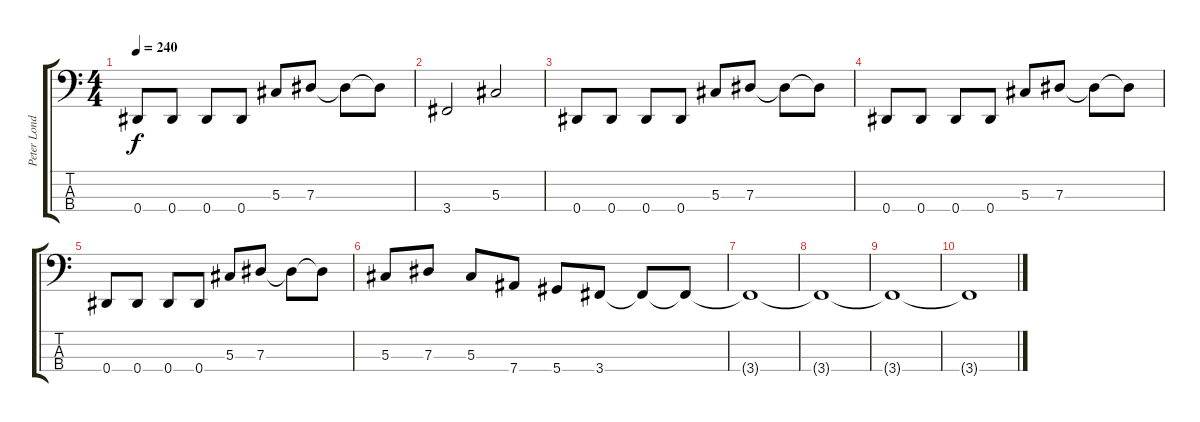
\track ("Peter London (Bass)" "Peter Lond") {instrument electricbassfinger}
\staff {score tabs}
\tuning (Gb2 Db2 Ab1 Eb1) {hide}
\ts (4 4)
\tempo 240
\clef f4
\ks c
0.4.8{dy f} 0.4.8 0.4.8 0.4.8 5.3.8 7.3.8 7.3{t}.8 7.3{t}.8 |
3.4.2 5.3.2 |
0.4.8 0.4.8 0.4.8 0.4.8 5.3.8 7.3.8 7.3{t}.8 7.3{t}.8 |
0.4.8 0.4.8 0.4.8 0.4.8 5.3.8 7.3.8 7.3{t}.8 7.3{t}.8 |
0.4.8 0.4.8 0.4.8 0.4.8 5.3.8 7.3.8 7.3{t}.8 7.3{t}.8 |
5.3.8 7.3.8 5.3.8 7.4.8 5.4.8 3.4.8 3.4{t}.8 3.4{t}.8 |
3.4{t}.1{volume 0} |
3.4{t}.1 |
3.4{t}.1 |
3.4{t}.1
